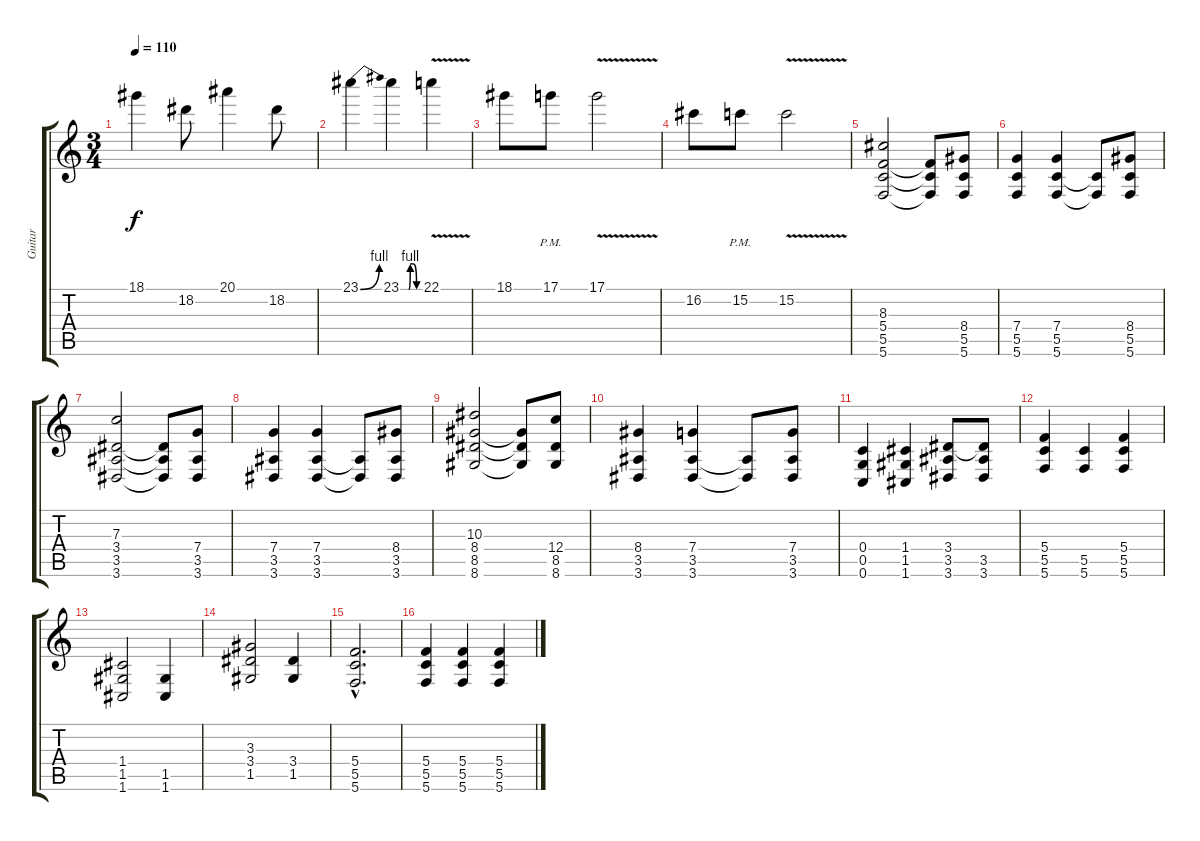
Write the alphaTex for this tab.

\track ("Guitar" "Guitar") {instrument overdrivenguitar}
\staff {score tabs}
\tuning (D4 A3 F3 C3 G2 C2) {hide}
\ts (3 4)
\tempo 110
\clef g2
\ks c
18.1.4{dy f} 18.2.8 20.1.4 18.2.8 |
23.1{be (bend 0 0 60 4)}.4 23.1{be (custom 0 0 25 0 30 4 39 4 50 0 60 0)}.4 22.1{v}.4 |
18.1.8 17.1{pm}.8 17.1{v}.2 |
16.2.8 15.2{pm}.8 15.2{v}.2 |
(8.3 5.4 5.5 5.6).2{volume 11} (5.4{t} 5.5{t} 5.6{t}).8 (8.4 5.5 5.6).8 |
(7.4 5.5 5.6).4 (7.4 5.5 5.6).4 (5.5{t} 5.6{t}).8 (8.4 5.5 5.6).8 |
(7.3 3.4 3.5 3.6).2 (3.4{t} 3.5{t} 3.6{t}).8 (7.4 3.5 3.6).8 |
(7.4 3.5 3.6).4 (7.4 3.5 3.6).4 (3.5{t} 3.6{t}).8 (8.4 3.5 3.6).8 |
(10.3 8.4 8.5 8.6).2 (8.4{t} 8.5{t} 8.6{t}).8 (12.4 8.5 8.6).8 |
(8.4 3.5 3.6).4 (7.4 3.5 3.6).4 (3.5{t} 3.6{t}).8 (7.4 3.5 3.6).8 |
(0.4 0.5 0.6).4 (1.4 1.5 1.6).4 (3.4 3.5 3.6).8 (3.4{t} 3.5 3.6).8 |
(5.4 5.5 5.6).4 (5.5 5.6).4 (5.4 5.5 5.6).4 |
(1.4 1.5 1.6).2 (1.5 1.6).4 |
(3.3 3.4 1.5).2 (3.4 1.5).4 |
(5.4{hac} 5.5{hac} 5.6{hac}).2{d} |
(5.4 5.5 5.6).4 (5.4 5.5 5.6).4 (5.4 5.5 5.6).4
